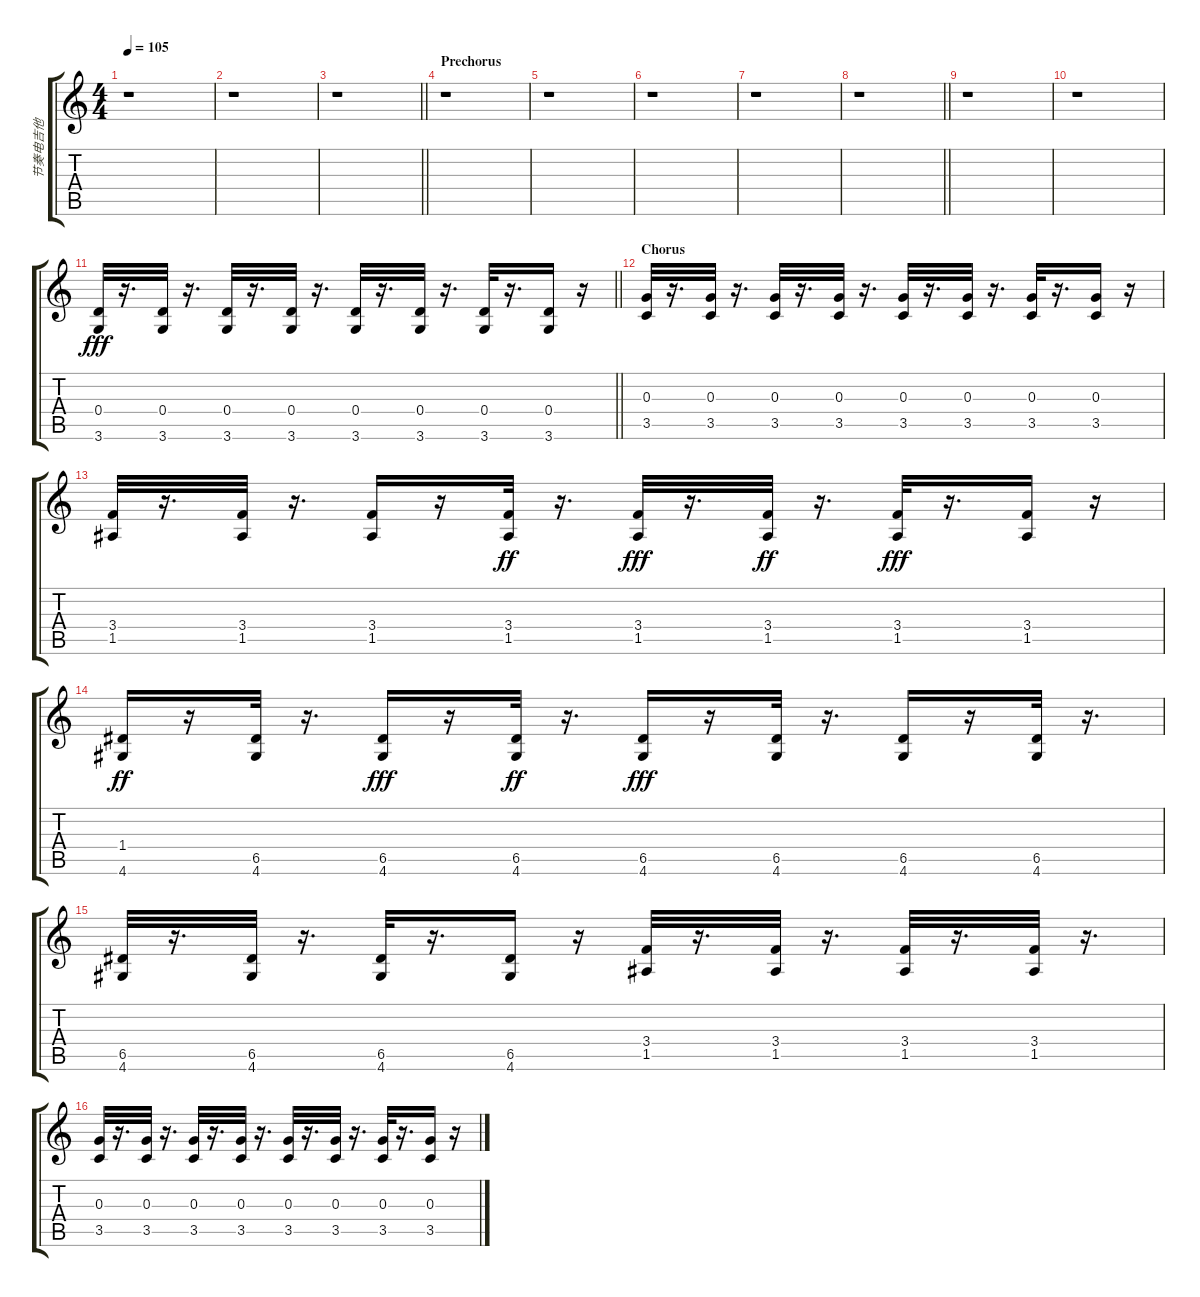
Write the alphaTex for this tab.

\track ("节奏电吉他" "节奏电吉他") {instrument distortionguitar}
\staff {score tabs}
\tuning (E4 B3 G3 D3 A2 E2) {hide}
\ts (4 4)
\tempo 105
\clef g2
\ks c
r.1{dy fff} |
r.1 |
\barLineRight lightlight
r.1 |
\section ("" "Prechorus")
r.1 |
r.1 |
r.1 |
r.1 |
\barLineRight lightlight
r.1 |
r.1 |
r.1 |
\barLineRight lightlight
(0.4 3.6).32 r.16{d} (0.4 3.6).32 r.16{d} (0.4 3.6).32 r.16{d} (0.4 3.6).32 r.16{d} (0.4 3.6).32 r.16{d} (0.4 3.6).32 r.16{d} (0.4 3.6).32 r.16{d} (0.4 3.6).16 r.16 |
\section ("" "Chorus")
(0.3 3.5).32 r.16{d} (0.3 3.5).32 r.16{d} (0.3 3.5).32 r.16{d} (0.3 3.5).32 r.16{d} (0.3 3.5).32 r.16{d} (0.3 3.5).32 r.16{d} (0.3 3.5).32 r.16{d} (0.3 3.5).16 r.16 |
(3.4 1.5).32 r.16{d} (3.4 1.5).32 r.16{d} (3.4 1.5).16 r.16 (3.4 1.5).32{dy ff} r.16{d} (3.4 1.5).32{dy fff} r.16{d} (3.4 1.5).32{dy ff} r.16{d} (3.4 1.5).32{dy fff} r.16{d} (3.4 1.5).16 r.16 |
(1.4 4.6).16{dy ff} r.16 (6.5 4.6).32 r.16{d} (6.5 4.6).16{dy fff} r.16 (6.5 4.6).32{dy ff} r.16{d} (6.5 4.6).16{dy fff} r.16 (6.5 4.6).32 r.16{d} (6.5 4.6).16 r.16 (6.5 4.6).32 r.16{d} |
(6.5 4.6).32 r.16{d} (6.5 4.6).32 r.16{d} (6.5 4.6).32 r.16{d} (6.5 4.6).16 r.16 (3.4 1.5).32 r.16{d} (3.4 1.5).32 r.16{d} (3.4 1.5).32 r.16{d} (3.4 1.5).32 r.16{d} |
(0.3 3.5).32 r.16{d} (0.3 3.5).32 r.16{d} (0.3 3.5).32 r.16{d} (0.3 3.5).32 r.16{d} (0.3 3.5).32 r.16{d} (0.3 3.5).32 r.16{d} (0.3 3.5).32 r.16{d} (0.3 3.5).16 r.16
